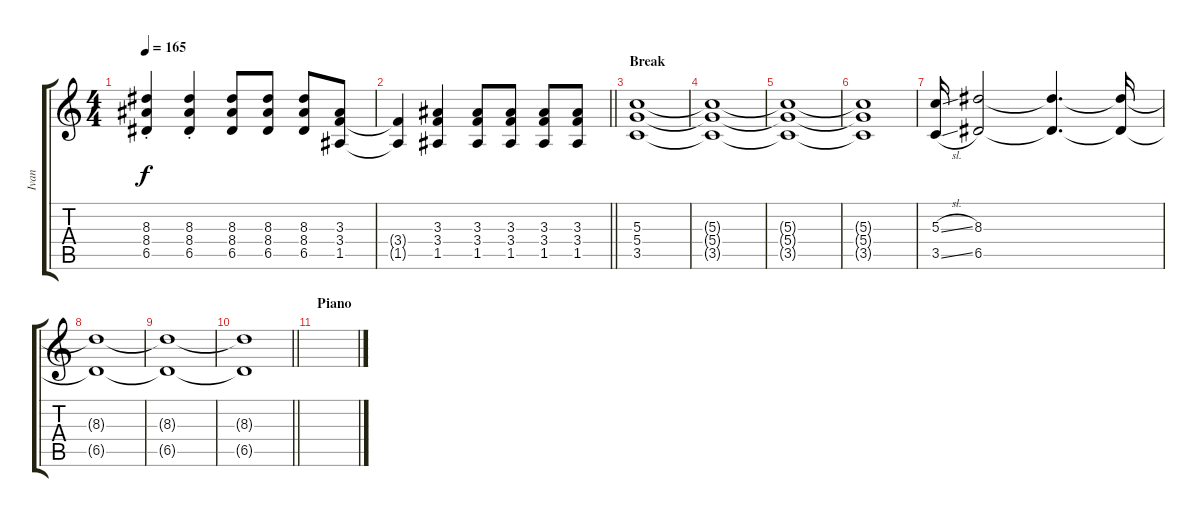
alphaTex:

\track ("Ivan" "Ivan") {instrument distortionguitar}
\staff {score tabs}
\tuning (E4 B3 G3 D3 A2 E2) {hide}
\ts (4 4)
\tempo 165
\clef g2
\ks c
(8.3{st} 8.4{st} 6.5{st}).4{dy f} (8.3{st} 8.4{st} 6.5{st}).4 (8.3 8.4 6.5).8 (8.3 8.4 6.5).8 (8.3 8.4 6.5).8 (3.3 3.4 1.5).8 |
\barLineRight lightlight
(3.4{t} 1.5{t}).4 (3.3 3.4 1.5).4 (3.3 3.4 1.5).8 (3.3 3.4 1.5).8 (3.3 3.4 1.5).8 (3.3 3.4 1.5).8 |
\section ("" "Break")
(5.3 5.4 3.5).1 |
(5.3{t} 5.4{t} 3.5{t}).1 |
(5.3{t} 5.4{t} 3.5{t}).1 |
(5.3{t} 5.4{t} 3.5{t}).1 |
(5.3{sl} 3.5{sl}).16 (8.3 6.5).2 (8.3{t} 6.5{t}).4{d} (8.3{t} 6.5{t}).16 |
(8.3{t} 6.5{t}).1 |
(8.3{t} 6.5{t}).1 |
\barLineRight lightlight
(8.3{t} 6.5{t}).1 |
\section ("" "Piano")
